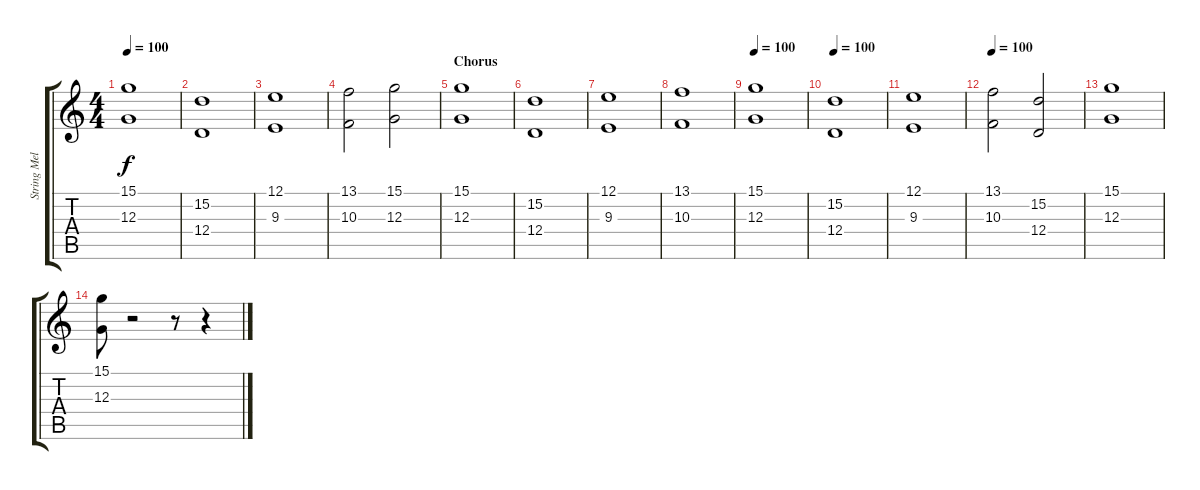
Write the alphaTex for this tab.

\track ("String Melody" "String Mel") {instrument stringensemble1}
\staff {score tabs}
\tuning (E4 B3 G3 D3 A2 E2) {hide}
\ts (4 4)
\section ("" "")
\tempo 100
\clef g2
\ks c
(15.1 12.3).1{dy f volume 14 instrument synthstrings2} |
(15.2 12.4).1 |
(12.1 9.3).1 |
(13.1 10.3).2 (15.1 12.3).2 |
\section ("" "Chorus")
(15.1 12.3).1{volume 12 instrument stringensemble1} |
(15.2 12.4).1 |
(12.1 9.3).1 |
(13.1 10.3).1 |
\section ("" "")
\tempo 100
(15.1 12.3).1 |
\tempo 100
(15.2 12.4).1 |
(12.1 9.3).1 |
\tempo 100
(13.1 10.3).2 (15.2 12.4).2 |
(15.1 12.3).1 |
(15.1 12.3).8 r.2 r.8 r.4
